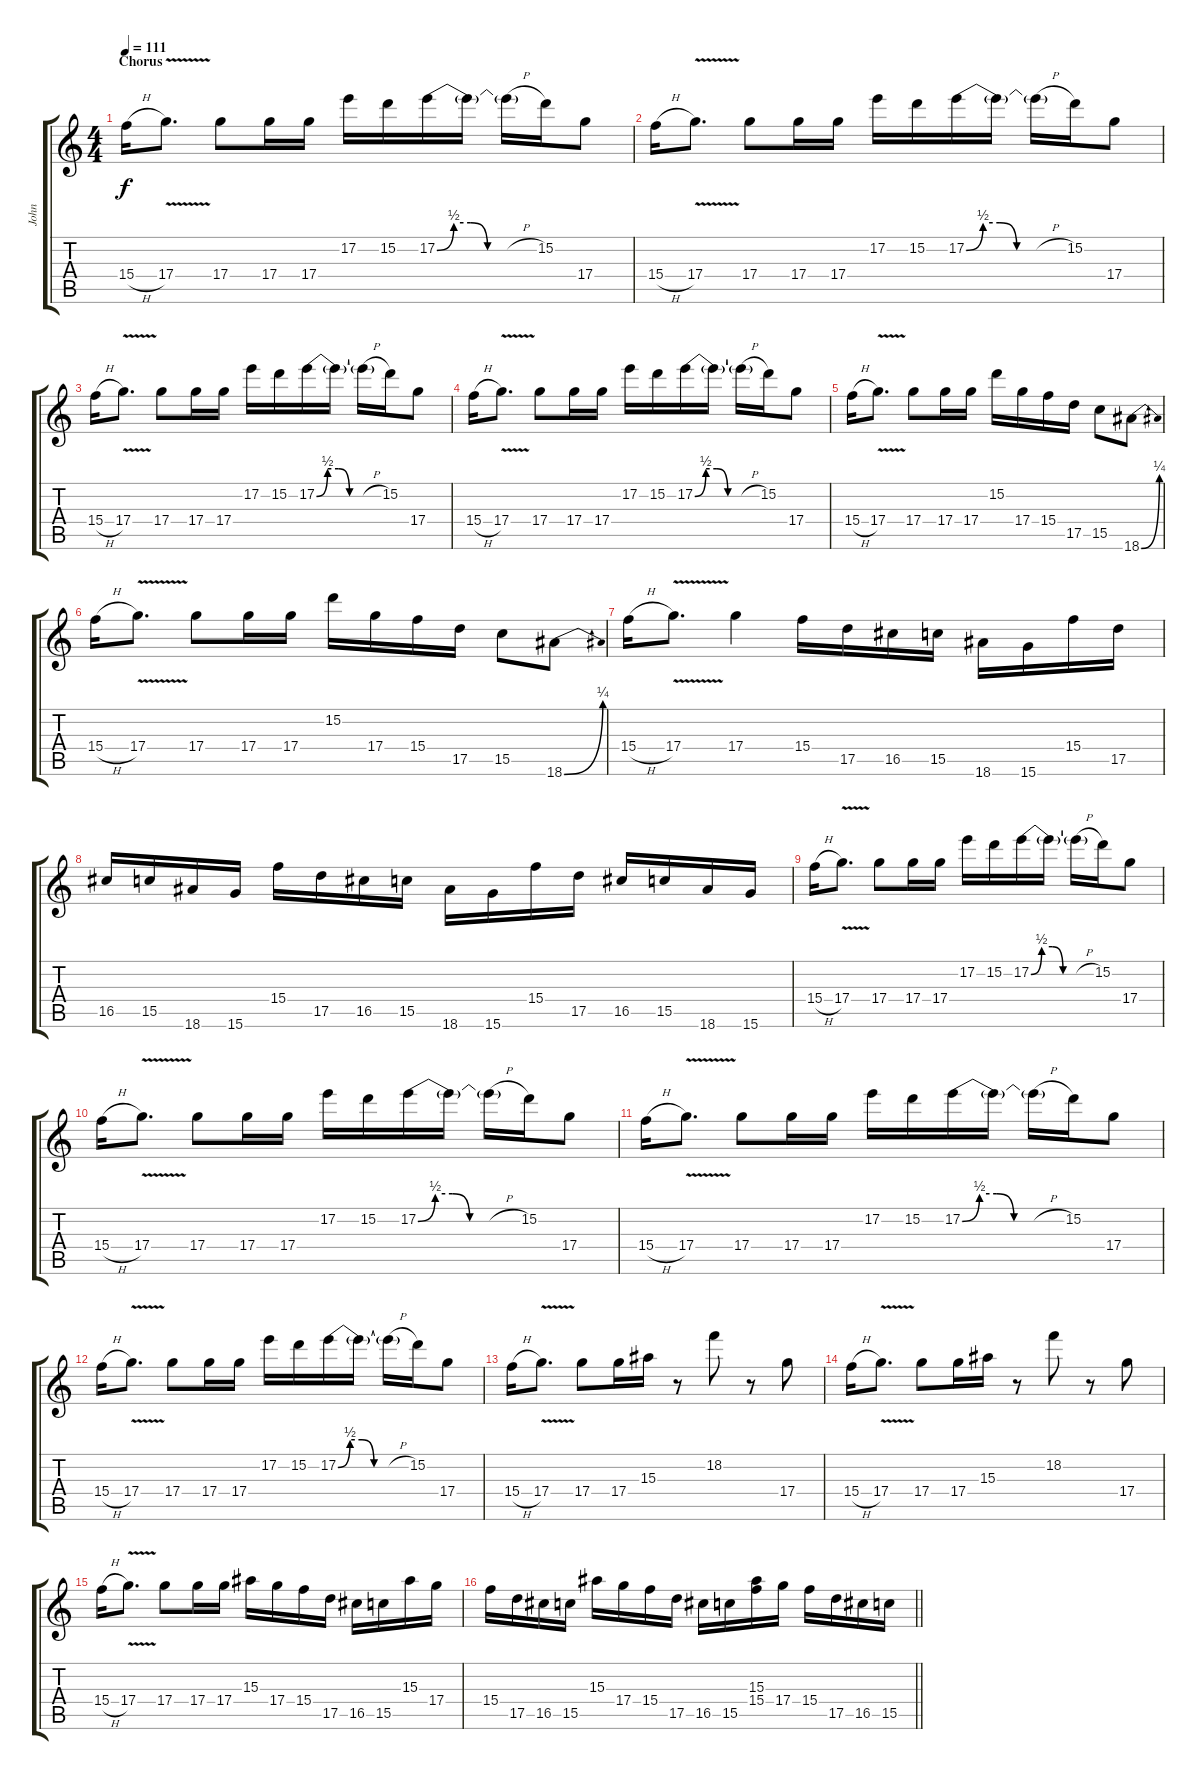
\track ("John" "John") {instrument electricguitarclean}
\staff {score tabs}
\tuning (E4 B3 G3 D3 A2 E2) {hide}
\ts (4 4)
\section ("" "Chorus")
\tempo 111
\clef g2
\ks c
15.4{h}.16{dy f volume 10 instrument distortionguitar} 17.4{v}.8{d} 17.4.8 17.4.16 17.4.16 17.2.16 15.2.16 17.2{be (custom 0 0 10 2 20 2 30 0 60 0)}.16 17.2{t}.16 17.2{h t}.16 15.2.16 17.4.8 |
15.4{h}.16 17.4{v}.8{d} 17.4.8 17.4.16 17.4.16 17.2.16 15.2.16 17.2{be (custom 0 0 10 2 20 2 30 0 60 0)}.16 17.2{t}.16 17.2{h t}.16 15.2.16 17.4.8 |
15.4{h}.16 17.4{v}.8{d} 17.4.8 17.4.16 17.4.16 17.2.16 15.2.16 17.2{be (custom 0 0 10 2 20 2 30 0 60 0)}.16 17.2{t}.16 17.2{h t}.16 15.2.16 17.4.8 |
15.4{h}.16 17.4{v}.8{d} 17.4.8 17.4.16 17.4.16 17.2.16 15.2.16 17.2{be (custom 0 0 10 2 20 2 30 0 60 0)}.16 17.2{t}.16 17.2{h t}.16 15.2.16 17.4.8 |
15.4{h}.16 17.4{v}.8{d} 17.4.8 17.4.16 17.4.16 15.2.16 17.4.16 15.4.16 17.5.16 15.5.8 18.6{be (bend 0 0 60 1)}.8 |
15.4{h}.16 17.4{v}.8{d} 17.4.8 17.4.16 17.4.16 15.2.16 17.4.16 15.4.16 17.5.16 15.5.8 18.6{be (bend 0 0 60 1)}.8 |
15.4{h}.16 17.4{v}.8{d} 17.4.4 15.4.16 17.5.16 16.5.16 15.5.16 18.6.16 15.6.16 15.4.16 17.5.16 |
16.5.16 15.5.16 18.6.16 15.6.16 15.4.16 17.5.16 16.5.16 15.5.16 18.6.16 15.6.16 15.4.16 17.5.16 16.5.16 15.5.16 18.6.16 15.6.16 |
15.4{h}.16 17.4{v}.8{d} 17.4.8 17.4.16 17.4.16 17.2.16 15.2.16 17.2{be (custom 0 0 10 2 20 2 30 0 60 0)}.16 17.2{t}.16 17.2{h t}.16 15.2.16 17.4.8 |
15.4{h}.16 17.4{v}.8{d} 17.4.8 17.4.16 17.4.16 17.2.16 15.2.16 17.2{be (custom 0 0 10 2 20 2 30 0 60 0)}.16 17.2{t}.16 17.2{h t}.16 15.2.16 17.4.8 |
15.4{h}.16 17.4{v}.8{d} 17.4.8 17.4.16 17.4.16 17.2.16 15.2.16 17.2{be (custom 0 0 10 2 20 2 30 0 60 0)}.16 17.2{t}.16 17.2{h t}.16 15.2.16 17.4.8 |
15.4{h}.16 17.4{v}.8{d} 17.4.8 17.4.16 17.4.16 17.2.16 15.2.16 17.2{be (custom 0 0 10 2 20 2 30 0 60 0)}.16 17.2{t}.16 17.2{h t}.16 15.2.16 17.4.8 |
15.4{h}.16 17.4{v}.8{d} 17.4.8 17.4.16 15.3.16 r.8 18.2.8 r.8 17.4.8 |
15.4{h}.16 17.4{v}.8{d} 17.4.8 17.4.16 15.3.16 r.8 18.2.8 r.8 17.4.8 |
15.4{h}.16 17.4{v}.8{d} 17.4.8 17.4.16 17.4.16 15.3.16 17.4.16 15.4.16 17.5.16 16.5.16 15.5.16 15.3.16 17.4.16 |
\barLineRight lightlight
15.4.16 17.5.16 16.5.16 15.5.16 15.3.16 17.4.16 15.4.16 17.5.16 16.5.16 15.5.16 (15.3 15.4).16 17.4.16 15.4.16 17.5.16 16.5.16 15.5.16
